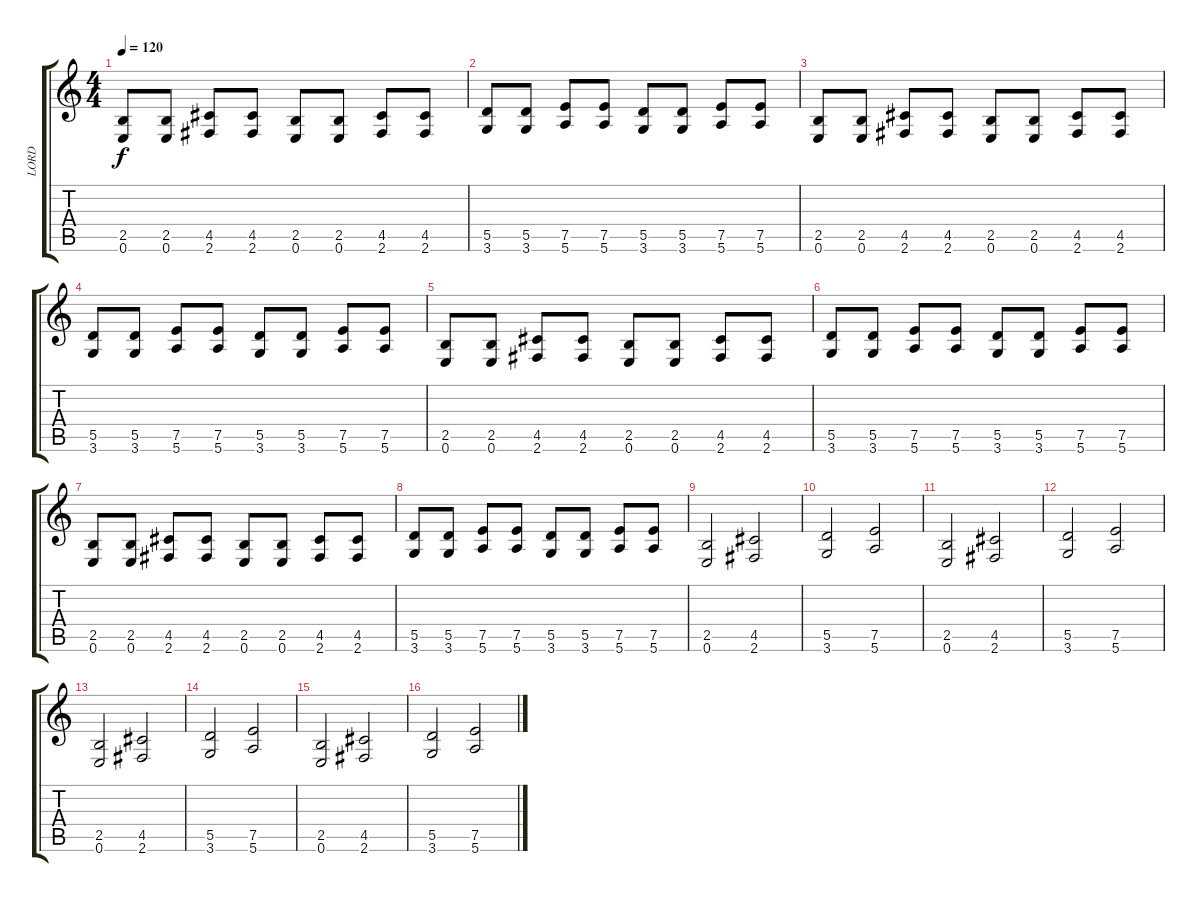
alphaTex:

\track ("LORD" "LORD") {instrument distortionguitar}
\staff {score tabs}
\tuning (E4 B3 G3 D3 A2 E2) {hide}
\ts (4 4)
\tempo 120
\clef g2
\ks c
(2.5 0.6).8{dy f instrument distortionguitar} (2.5 0.6).8 (4.5 2.6).8 (4.5 2.6).8 (2.5 0.6).8 (2.5 0.6).8 (4.5 2.6).8 (4.5 2.6).8 |
(5.5 3.6).8 (5.5 3.6).8 (7.5 5.6).8 (7.5 5.6).8 (5.5 3.6).8 (5.5 3.6).8 (7.5 5.6).8 (7.5 5.6).8 |
(2.5 0.6).8 (2.5 0.6).8 (4.5 2.6).8 (4.5 2.6).8 (2.5 0.6).8 (2.5 0.6).8 (4.5 2.6).8 (4.5 2.6).8 |
(5.5 3.6).8 (5.5 3.6).8 (7.5 5.6).8 (7.5 5.6).8 (5.5 3.6).8 (5.5 3.6).8 (7.5 5.6).8 (7.5 5.6).8 |
(2.5 0.6).8 (2.5 0.6).8 (4.5 2.6).8 (4.5 2.6).8 (2.5 0.6).8 (2.5 0.6).8 (4.5 2.6).8 (4.5 2.6).8 |
(5.5 3.6).8 (5.5 3.6).8 (7.5 5.6).8 (7.5 5.6).8 (5.5 3.6).8 (5.5 3.6).8 (7.5 5.6).8 (7.5 5.6).8 |
(2.5 0.6).8 (2.5 0.6).8 (4.5 2.6).8 (4.5 2.6).8 (2.5 0.6).8 (2.5 0.6).8 (4.5 2.6).8 (4.5 2.6).8 |
(5.5 3.6).8 (5.5 3.6).8 (7.5 5.6).8 (7.5 5.6).8 (5.5 3.6).8 (5.5 3.6).8 (7.5 5.6).8 (7.5 5.6).8 |
(2.5 0.6).2 (4.5 2.6).2 |
(5.5 3.6).2 (7.5 5.6).2 |
(2.5 0.6).2 (4.5 2.6).2 |
(5.5 3.6).2 (7.5 5.6).2 |
(2.5 0.6).2 (4.5 2.6).2 |
(5.5 3.6).2 (7.5 5.6).2 |
(2.5 0.6).2 (4.5 2.6).2 |
(5.5 3.6).2 (7.5 5.6).2
